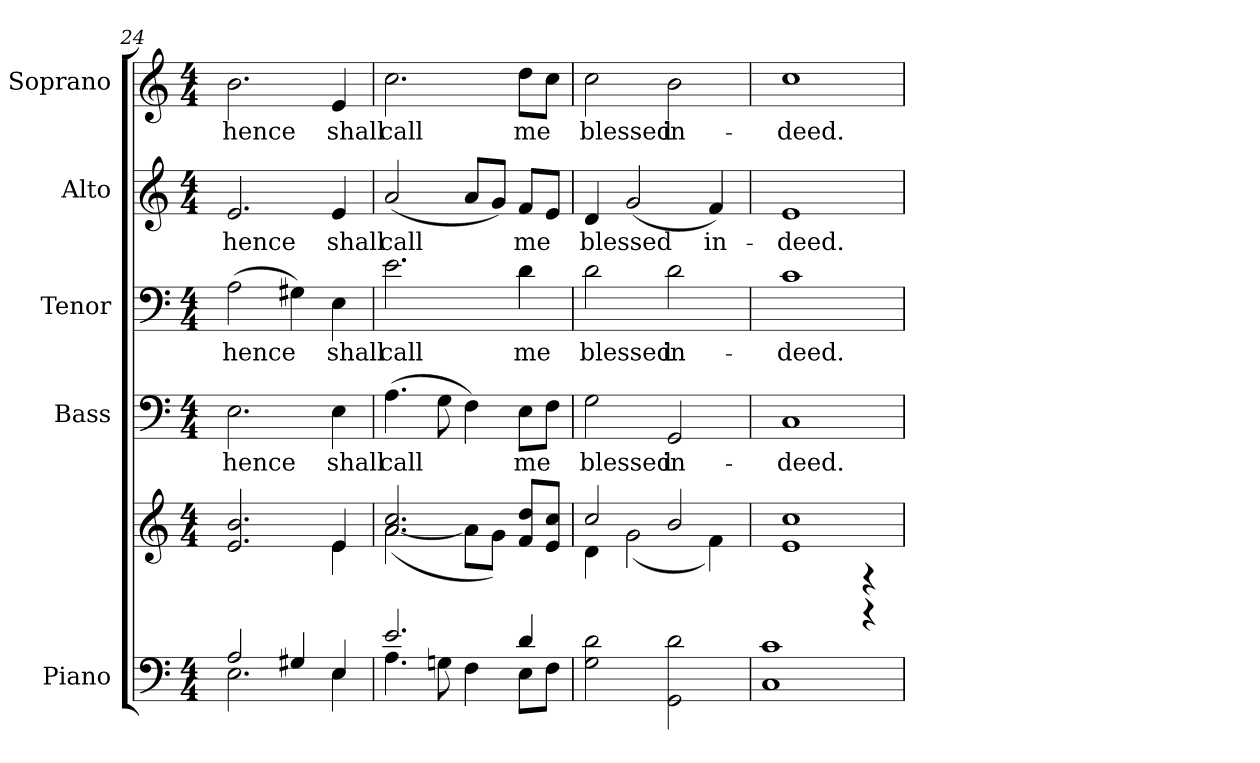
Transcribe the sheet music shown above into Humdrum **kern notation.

**kern	**kern	**kern	**text	**kern	**text	**kern	**text	**kern	**text
*part5	*part5	*part4	*part4	*part3	*part3	*part2	*part2	*part1	*part1
*staff6	*staff5	*staff4	*staff4	*staff3	*staff3	*staff2	*staff2	*staff1	*staff1
*I"Piano	*	*I"Bass	*	*I"Tenor	*	*I"Alto	*	*I"Soprano	*
*I'Pno.	*	*I'B.	*	*I'T.	*	*I'A.	*	*I'S.	*
!!LO:PB:g=z
*clefF4	*clefG2	*clefF4	*	*clefF4	*	*clefG2	*	*clefG2	*
*k[]	*k[]	*k[]	*	*k[]	*	*k[]	*	*k[]	*
*C:	*C:	*C:	*	*C:	*	*C:	*	*C:	*
*M4/4	*M4/4	*M4/4	*	*M4/4	*	*M4/4	*	*M4/4	*
=24	=24	=24	=24	=24	=24	=24	=24	=24	=24
*^	*^	*	*	*	*	*	*	*	*
!	!	!	!	!	!LO:LY:b:color=#000000	!	!	!	!	!	!
!	!	!	!	!	!	!	!LO:LY:b:color=#000000	!	!	!	!
!	!	!	!	!	!	!	!	!	!LO:LY:b:color=#000000	!	!
!	!	!	!	!	!	!	!	!	!	!	!LO:LY:b:color=#000000
2Ai/	2.Ei\	2.ei/ 2.bi	2.ei\yy	2.Ei\	hence	(2Ai\	hence	2.ei/	hence	2.bi\	hence
4G#Xi/	.	.	.	.	.	4G#Xi\)	.	.	.	.	.
!	!	!	!	!	!LO:LY:b:color=#000000	!	!	!	!	!	!
!	!	!	!	!	!	!	!LO:LY:b:color=#000000	!	!	!	!
!	!	!	!	!	!	!	!	!	!LO:LY:b:color=#000000	!	!
!	!	!	!	!	!	!	!	!	!	!	!LO:LY:b:color=#000000
4Ei/	4Ei\	4ei/	4ei\	4Ei\	shall	4Ei\	shall	4ei/	shall	4ei/	shall
=25	=25	=25	=25	=25	=25	=25	=25	=25	=25	=25	=25
!	!	!	!	!	!LO:LY:b:color=#000000	!	!	!	!	!	!
!	!	!	!	!	!	!	!LO:LY:b:color=#000000	!	!	!	!
!	!	!	!	!	!	!	!	!	!LO:LY:b:color=#000000	!	!
!	!	!	!	!	!	!	!	!	!	!	!LO:LY:b:color=#000000
2.ei/	4.Ai\	2.ai/ 2.cci	([<2ai\	(4.Ai\	call	2.ei\	call	(2ai/	call	2.cci\	call
.	8Gni\	.	.	8Gi\	.	.	.	.	.	.	.
.	4Fi\	.	8ai\L]	4Fi\)	.	.	.	8ai/L	.	.	.
.	.	.	8gi\J)	.	.	.	.	8gi/J)	.	.	.
!	!	!	!	!	!LO:LY:b:color=#000000	!	!	!	!	!	!
!	!	!	!	!	!	!	!LO:LY:b:color=#000000	!	!	!	!
!	!	!	!	!	!	!	!	!	!LO:LY:b:color=#000000	!	!
!	!	!	!	!	!	!	!	!	!	!	!LO:LY:b:color=#000000
4di/	8Ei\L	8fi/ 8ddiL	8fi\Lyy	8Ei\L	me	4di\	me	8fi/L	me	8ddi\L	me
.	8Fi\J	8ei/ 8cciJ	8ei\Jyy	8Fi\J	.	.	.	8ei/J	.	8cci\J	.
!!LO:PB:g=z
=26	=26	=26	=26	=26	=26	=26	=26	=26	=26	=26	=26
!	!	!	!	!	!LO:LY:b:color=#000000	!	!	!	!	!	!
!	!	!	!	!	!	!	!LO:LY:b:color=#000000	!	!	!	!
!	!	!	!	!	!	!	!	!	!LO:LY:b:color=#000000	!	!
!	!	!	!	!	!	!	!	!	!	!	!LO:LY:b:color=#000000
2di/yy	2Gi\ 2di	2cci/	4di\	2Gi\	blessed	2di\	blessed	4di/	blessed	2cci\	blessed
.	.	.	(2gi\	.	.	.	.	(2gi/	.	.	.
!	!	!	!	!	!LO:LY:b:color=#000000	!	!	!	!	!	!
!	!	!	!	!	!	!	!LO:LY:b:color=#000000	!	!	!	!
!	!	!	!	!	!	!	!	!	!	!	!LO:LY:b:color=#000000
2di/yy	2GGi\ 2di	2bi/	.	2GGi/	in-	2di\	in-	.	.	2bi\	in-
!	!	!	!	!	!	!	!	!	!LO:LY:b:color=#000000	!	!
.	.	.	4fi\)	.	.	.	.	4fi/)	in-	.	.
=27	=27	=27	=27	=27	=27	=27	=27	=27	=27	=27	=27
!	!	!	!	!	!LO:LY:b:color=#000000	!	!	!	!	!	!
!	!	!	!	!	!	!	!LO:LY:b:color=#000000	!	!	!	!
!	!	!	!	!	!	!	!	!	!LO:LY:b:color=#000000	!	!
!	!	!	!	!	!	!	!	!	!	!	!LO:LY:b:color=#000000
2.ci/yy	1Ci 1ci	1ei 1cci	2.ei\yy	1Ci	-deed.	1ci	-deed.	1ei	-deed.	1cci	-deed.
4r	.	.	4r	.	.	.	.	.	.	.	.
*v	*v	*	*	*	*	*	*	*	*	*	*
*	*v	*v	*	*	*	*	*	*	*	*
=	=	=	=	=	=	=	=	=	=
*-	*-	*-	*-	*-	*-	*-	*-	*-	*-
